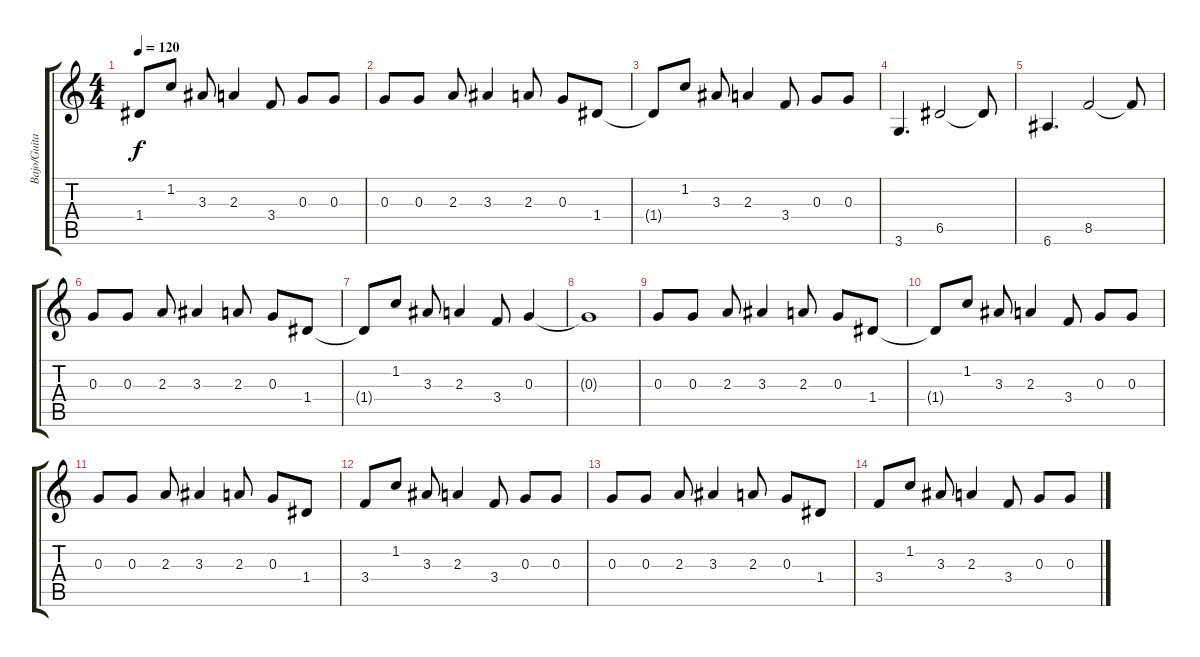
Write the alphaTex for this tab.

\track ("Bajo/Guitarra 1" "Bajo/Guita") {instrument acousticbass}
\staff {score tabs}
\tuning (E4 B3 G3 D3 A2 E2) {hide}
\ts (4 4)
\tempo 120
\clef g2
\ks c
1.4{t}.8{dy f} 1.2.8 3.3.8 2.3.4 3.4.8 0.3.8 0.3.8 |
0.3.8 0.3.8 2.3.8 3.3.4 2.3.8 0.3.8 1.4.8 |
1.4{t}.8 1.2.8 3.3.8 2.3.4 3.4.8 0.3.8 0.3.8 |
3.6.4{d} 6.5.2 6.5{t}.8 |
6.6.4{d} 8.5.2 8.5{t}.8 |
0.3.8 0.3.8 2.3.8 3.3.4 2.3.8 0.3.8 1.4.8 |
1.4{t}.8 1.2.8 3.3.8 2.3.4 3.4.8 0.3.4 |
0.3{t}.1 |
0.3.8 0.3.8 2.3.8 3.3.4 2.3.8 0.3.8 1.4.8 |
1.4{t}.8 1.2.8 3.3.8 2.3.4 3.4.8 0.3.8 0.3.8 |
0.3.8 0.3.8 2.3.8 3.3.4 2.3.8 0.3.8 1.4.8 |
3.4.8 1.2.8 3.3.8 2.3.4 3.4.8 0.3.8 0.3.8 |
0.3.8 0.3.8 2.3.8 3.3.4 2.3.8 0.3.8 1.4.8 |
3.4.8 1.2.8 3.3.8 2.3.4 3.4.8 0.3.8 0.3.8
